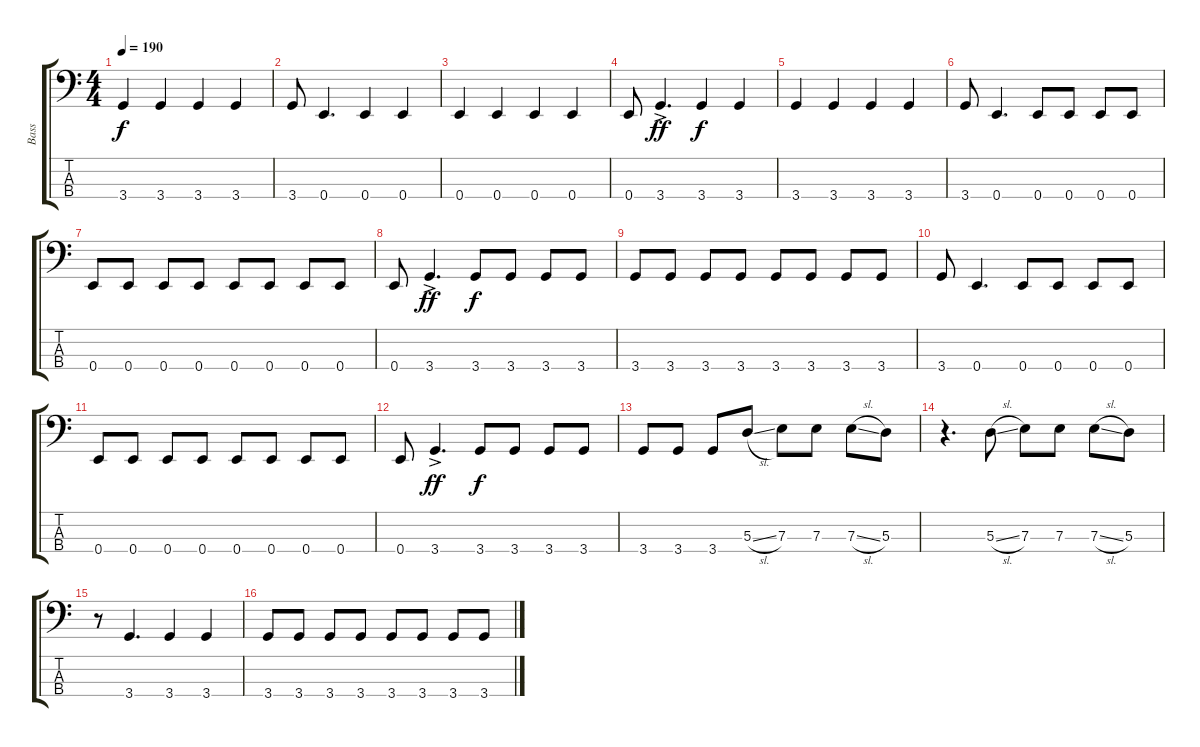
\track ("Bass" "Bass") {instrument electricbasspick}
\staff {score tabs}
\tuning (G2 D2 A1 E1) {hide}
\ts (4 4)
\tempo 190
\clef f4
\ks c
3.4.4{dy f} 3.4.4 3.4.4 3.4.4 |
3.4.8 0.4.4{d} 0.4.4 0.4.4 |
0.4.4 0.4.4 0.4.4 0.4.4 |
0.4.8 3.4{ac}.4{d dy ff} 3.4.4{dy f} 3.4.4 |
3.4.4 3.4.4 3.4.4 3.4.4 |
3.4.8 0.4.4{d} 0.4.8 0.4.8 0.4.8 0.4.8 |
0.4.8 0.4.8 0.4.8 0.4.8 0.4.8 0.4.8 0.4.8 0.4.8 |
0.4.8 3.4{ac}.4{d dy ff} 3.4.8{dy f} 3.4.8 3.4.8 3.4.8 |
3.4.8 3.4.8 3.4.8 3.4.8 3.4.8 3.4.8 3.4.8 3.4.8 |
3.4.8 0.4.4{d} 0.4.8 0.4.8 0.4.8 0.4.8 |
0.4.8 0.4.8 0.4.8 0.4.8 0.4.8 0.4.8 0.4.8 0.4.8 |
0.4.8 3.4{ac}.4{d dy ff} 3.4.8{dy f} 3.4.8 3.4.8 3.4.8 |
3.4.8 3.4.8 3.4.8 5.3{sl}.8 7.3.8 7.3.8 7.3{sl}.8 5.3.8 |
r.4{d} 5.3{sl}.8 7.3.8 7.3.8 7.3{sl}.8 5.3.8 |
r.8 3.4.4{d} 3.4.4 3.4.4 |
3.4.8 3.4.8 3.4.8 3.4.8 3.4.8 3.4.8 3.4.8 3.4.8
